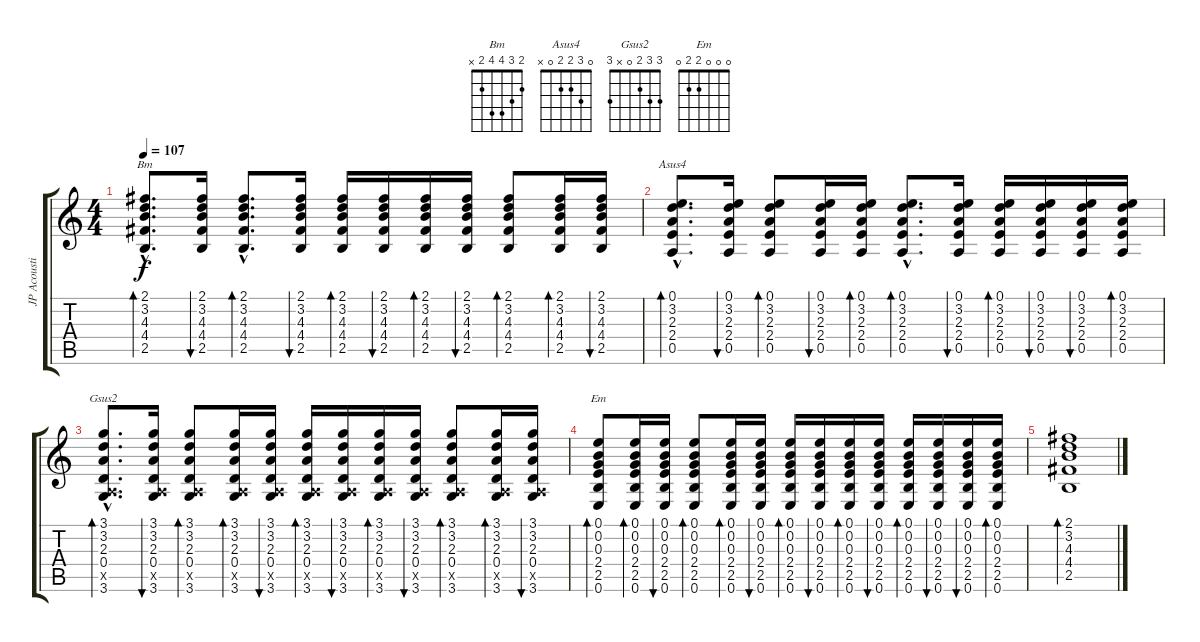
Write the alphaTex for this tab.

\track ("JP Acoustic" "JP Acousti") {instrument acousticguitarsteel}
\staff {score tabs}
\tuning (E4 B3 G3 D3 A2 E2) {hide}
\chord ("Bm" 2 3 4 4 2 x)
\chord ("Asus4" 0 3 2 2 0 x)
\chord ("Gsus2" 3 3 2 0 x 3)
\chord ("Em" 0 0 0 2 2 0)
\ts (4 4)
\tempo 107
\clef g2
\ks c
(2.1{hac} 3.2{hac} 4.3{hac} 4.4{hac} 2.5{hac}).8{d bd 60 ch "Bm" dy f} (2.1 3.2 4.3 4.4 2.5).16{bu 60} (2.1{hac} 3.2{hac} 4.3{hac} 4.4{hac} 2.5{hac}).8{d bd 60} (2.1 3.2 4.3 4.4 2.5).16{bu 60} (2.1 3.2 4.3 4.4 2.5).16{bd 60} (2.1 3.2 4.3 4.4 2.5).16{bu 60} (2.1 3.2 4.3 4.4 2.5).16{bd 60} (2.1 3.2 4.3 4.4 2.5).16{bu 60} (2.1 3.2 4.3 4.4 2.5).8{bd 60} (2.1 3.2 4.3 4.4 2.5).16{bd 60} (2.1 3.2 4.3 4.4 2.5).16{bu 60} |
(0.1{hac} 3.2{hac} 2.3{hac} 2.4{hac} 0.5{hac}).8{d bd 60 ch "Asus4"} (0.1 3.2 2.3 2.4 0.5).16{bu 60} (0.1 3.2 2.3 2.4 0.5).8{bd 60} (0.1 3.2 2.3 2.4 0.5).16{bu 60} (0.1 3.2 2.3 2.4 0.5).16{bd 60} (0.1{hac} 3.2{hac} 2.3{hac} 2.4{hac} 0.5{hac}).8{d bd 60} (0.1 3.2 2.3 2.4 0.5).16{bu 60} (0.1 3.2 2.3 2.4 0.5).16{bd 60} (0.1 3.2 2.3 2.4 0.5).16{bu 60} (0.1 3.2 2.3 2.4 0.5).16{bu 60} (0.1 3.2 2.3 2.4 0.5).16{bd 60} |
(3.1{hac} 3.2{hac} 2.3{hac} 0.4{hac} 0.5{hac x} 3.6{hac}).8{d bd 60 ch "Gsus2"} (3.1 3.2 2.3 0.4 0.5{x} 3.6).16{bu 60} (3.1 3.2 2.3 0.4 0.5{x} 3.6).8{bd 60} (3.1 3.2 2.3 0.4 0.5{x} 3.6).16{bd 60} (3.1 3.2 2.3 0.4 0.5{x} 3.6).16{bu 60} (3.1 3.2 2.3 0.4 0.5{x} 3.6).16{bd 60} (3.1 3.2 2.3 0.4 0.5{x} 3.6).16{bu 60} (3.1 3.2 2.3 0.4 0.5{x} 3.6).16{bd 60} (3.1 3.2 2.3 0.4 0.5{x} 3.6).16{bu 60} (3.1 3.2 2.3 0.4 0.5{x} 3.6).8{bd 60} (3.1 3.2 2.3 0.4 0.5{x} 3.6).16{bd 60} (3.1 3.2 2.3 0.4 0.5{x} 3.6).16{bu 60} |
(0.1 0.2 0.3 2.4 2.5 0.6).8{bd 60 ch "Em"} (0.1 0.2 0.3 2.4 2.5 0.6).16{bd 60} (0.1 0.2 0.3 2.4 2.5 0.6).16{bu 60} (0.1 0.2 0.3 2.4 2.5 0.6).8{bd 60} (0.1 0.2 0.3 2.4 2.5 0.6).16{bd 60} (0.1 0.2 0.3 2.4 2.5 0.6).16{bu 60} (0.1 0.2 0.3 2.4 2.5 0.6).16{bd 60} (0.1 0.2 0.3 2.4 2.5 0.6).16{bu 60} (0.1 0.2 0.3 2.4 2.5 0.6).16{bd 60} (0.1 0.2 0.3 2.4 2.5 0.6).16{bu 60} (0.1 0.2 0.3 2.4 2.5 0.6).16{bd 60} (0.1 0.2 0.3 2.4 2.5 0.6).16{bu 60} (0.1 0.2 0.3 2.4 2.5 0.6).16{bu 60} (0.1 0.2 0.3 2.4 2.5 0.6).16{bd 60} |
(2.1 3.2 4.3 4.4 2.5).1{bd 240}
